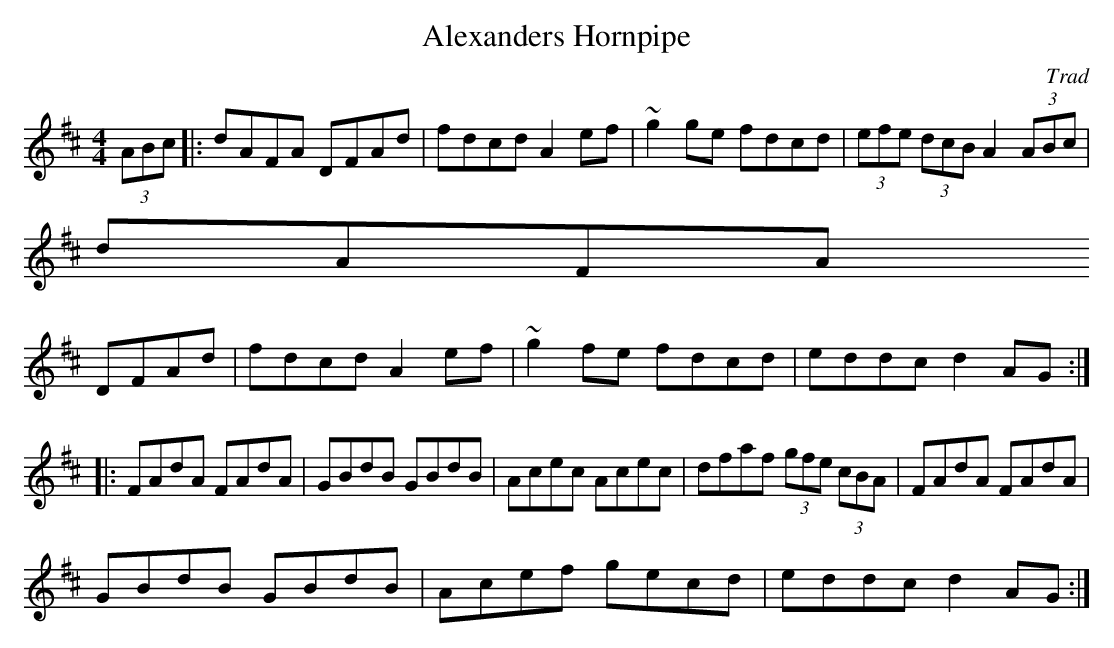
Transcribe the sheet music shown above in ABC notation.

X:1
T:Alexanders Hornpipe
C:Trad
M:4/4
L:1/8
K:D
 (3ABc |: dAFA DFAd | fdcd A2 ef | ~g2 ge fdcd | (3efe (3dcB A2 (3ABc |
dAFA
 DFAd | fdcd A2 ef | ~g2 fe fdcd | eddc d2 AG:|
 |: FAdA FAdA | GBdB GBdB | Acec Acec | dfaf (3gfe (3cBA | FAdA FAdA |
GBdB GBdB | Acef gecd | eddc d2 AG:|
